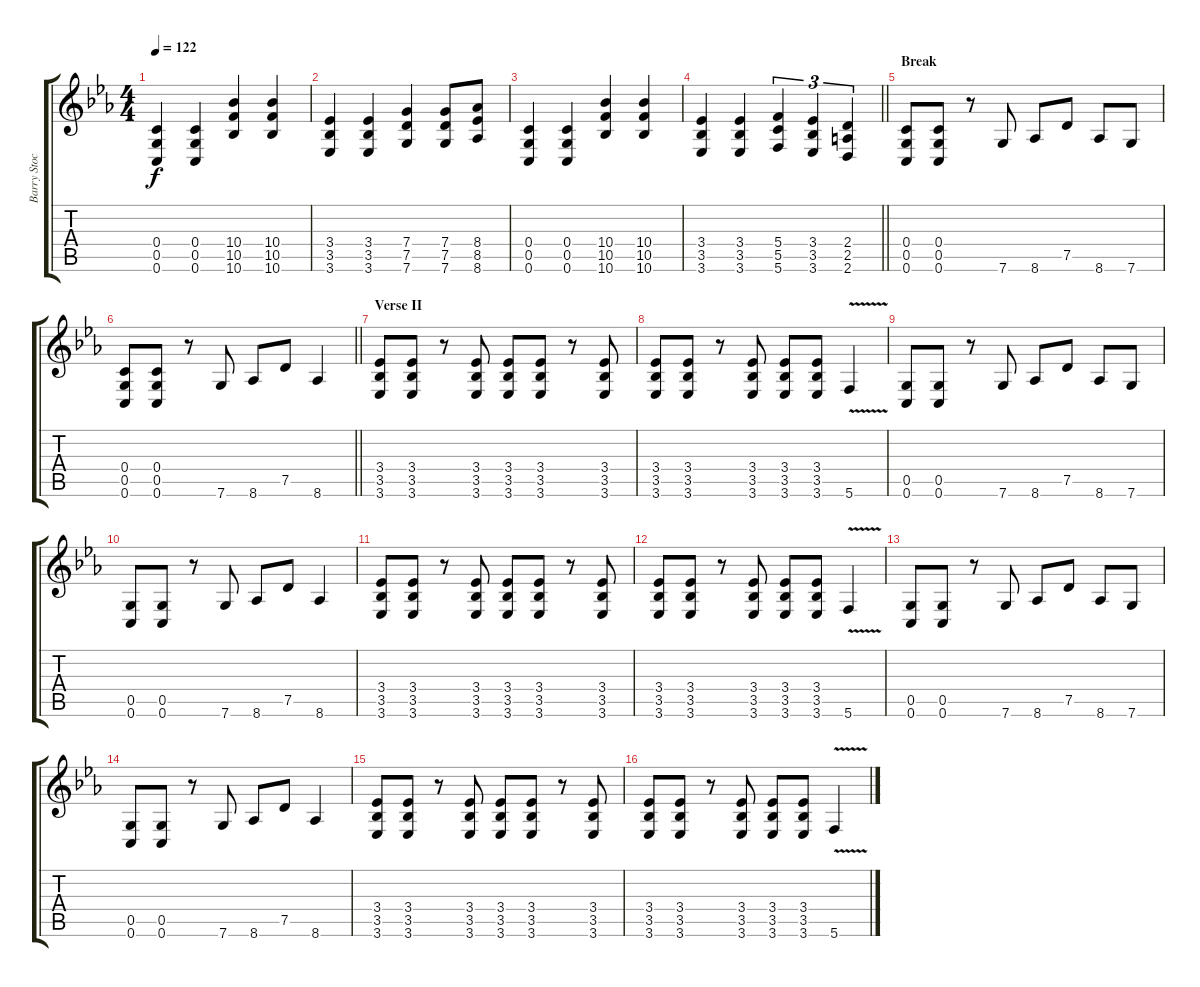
\track ("Barry Stock (Rhythm)" "Barry Stoc") {instrument distortionguitar}
\staff {score tabs}
\tuning (D4 A3 F3 C3 G2 C2) {hide}
\ts (4 4)
\tempo 122
\clef g2
\ks cminor
(0.4 0.5 0.6).4{dy f} (0.4 0.5 0.6).4 (10.4 10.5 10.6).4 (10.4 10.5 10.6).4 |
(3.4 3.5 3.6).4 (3.4 3.5 3.6).4 (7.4 7.5 7.6).4 (7.4 7.5 7.6).8 (8.4 8.5 8.6).8 |
(0.4 0.5 0.6).4 (0.4 0.5 0.6).4 (10.4 10.5 10.6).4 (10.4 10.5 10.6).4 |
\barLineRight lightlight
(3.4 3.5 3.6).4 (3.4 3.5 3.6).4 (5.4 5.5 5.6).4{tu (3 2)} (3.4 3.5 3.6).4{tu (3 2)} (2.4 2.5 2.6).4{tu (3 2)} |
\section ("" "Break")
(0.4 0.5 0.6).8 (0.4 0.5 0.6).8 r.8 7.6.8 8.6.8 7.5.8 8.6.8 7.6.8 |
\barLineRight lightlight
(0.4 0.5 0.6).8 (0.4 0.5 0.6).8 r.8 7.6.8 8.6.8 7.5.8 8.6.4 |
\section ("" "Verse II")
(3.4 3.5 3.6).8 (3.4 3.5 3.6).8 r.8 (3.4 3.5 3.6).8 (3.4 3.5 3.6).8 (3.4 3.5 3.6).8 r.8 (3.4 3.5 3.6).8 |
(3.4 3.5 3.6).8 (3.4 3.5 3.6).8 r.8 (3.4 3.5 3.6).8 (3.4 3.5 3.6).8 (3.4 3.5 3.6).8 5.6{v}.4 |
(0.5 0.6).8 (0.5 0.6).8 r.8 7.6.8 8.6.8 7.5.8 8.6.8 7.6.8 |
(0.5 0.6).8 (0.5 0.6).8 r.8 7.6.8 8.6.8 7.5.8 8.6.4 |
(3.4 3.5 3.6).8 (3.4 3.5 3.6).8 r.8 (3.4 3.5 3.6).8 (3.4 3.5 3.6).8 (3.4 3.5 3.6).8 r.8 (3.4 3.5 3.6).8 |
(3.4 3.5 3.6).8 (3.4 3.5 3.6).8 r.8 (3.4 3.5 3.6).8 (3.4 3.5 3.6).8 (3.4 3.5 3.6).8 5.6{v}.4 |
(0.5 0.6).8 (0.5 0.6).8 r.8 7.6.8 8.6.8 7.5.8 8.6.8 7.6.8 |
(0.5 0.6).8 (0.5 0.6).8 r.8 7.6.8 8.6.8 7.5.8 8.6.4 |
(3.4 3.5 3.6).8 (3.4 3.5 3.6).8 r.8 (3.4 3.5 3.6).8 (3.4 3.5 3.6).8 (3.4 3.5 3.6).8 r.8 (3.4 3.5 3.6).8 |
(3.4 3.5 3.6).8 (3.4 3.5 3.6).8 r.8 (3.4 3.5 3.6).8 (3.4 3.5 3.6).8 (3.4 3.5 3.6).8 5.6{v}.4
